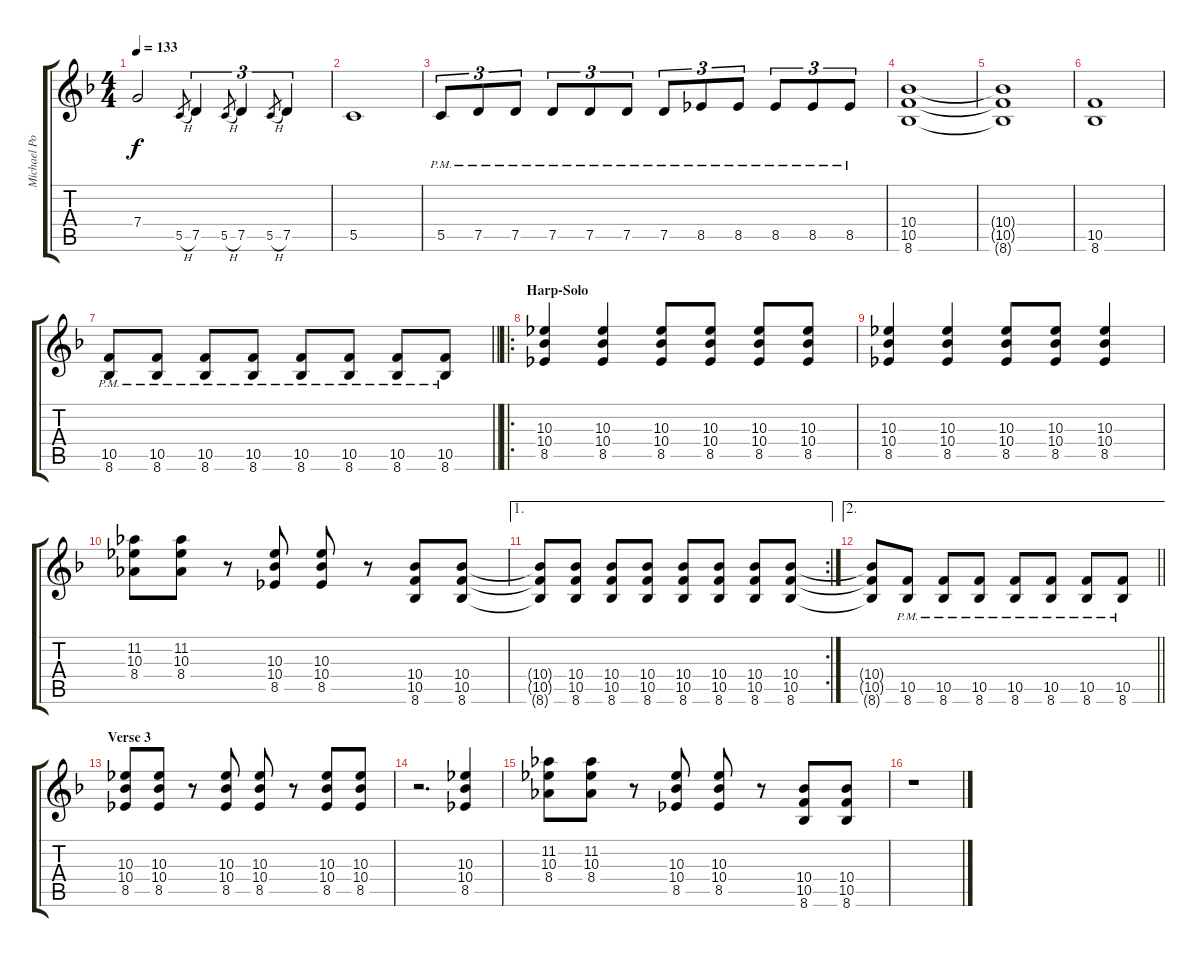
\track ("Michael Poulsen" "Michael Po") {instrument distortionguitar}
\staff {score tabs}
\tuning (D4 A3 F3 C3 G2 D2) {hide}
\ts (4 4)
\tempo 133
\clef g2
\ks f
7.4{t}.2{dy f} 5.5{h}.8{gr} 7.5.4{tu (3 2)} 5.5{h}.8{gr} 7.5.4{tu (3 2)} 5.5{h}.8{gr} 7.5.4{tu (3 2)} |
5.5.1 |
5.5{pm}.8{tu (3 2)} 7.5{pm}.8{tu (3 2)} 7.5{pm}.8{tu (3 2)} 7.5{pm}.8{tu (3 2)} 7.5{pm}.8{tu (3 2)} 7.5{pm}.8{tu (3 2)} 7.5{pm}.8{tu (3 2)} 8.5{pm}.8{tu (3 2)} 8.5{pm}.8{tu (3 2)} 8.5{pm}.8{tu (3 2)} 8.5{pm}.8{tu (3 2)} 8.5{pm}.8{tu (3 2)} |
(10.4 10.5 8.6).1 |
(10.4{t} 10.5{t} 8.6{t}).1 |
(10.5 8.6).1 |
\barLineRight lightlight
(10.5{pm} 8.6{pm}).8 (10.5{pm} 8.6{pm}).8 (10.5{pm} 8.6{pm}).8 (10.5{pm} 8.6{pm}).8 (10.5{pm} 8.6{pm}).8 (10.5{pm} 8.6{pm}).8 (10.5{pm} 8.6{pm}).8 (10.5{pm} 8.6{pm}).8 |
\ro
\section ("" "Harp-Solo")
(10.3 10.4 8.5).4 (10.3 10.4 8.5).4 (10.3 10.4 8.5).8 (10.3 10.4 8.5).8 (10.3 10.4 8.5).8 (10.3 10.4 8.5).8 |
(10.3 10.4 8.5).4 (10.3 10.4 8.5).4 (10.3 10.4 8.5).8 (10.3 10.4 8.5).8 (10.3 10.4 8.5).4 |
(11.2 10.3 8.4).8 (11.2 10.3 8.4).8 r.8 (10.3 10.4 8.5).8 (10.3 10.4 8.5).8 r.8 (10.4 10.5 8.6).8 (10.4 10.5 8.6).8 |
\ae 1
\rc 2
(10.4{t} 10.5{t} 8.6{t}).8 (10.4 10.5 8.6).8 (10.4 10.5 8.6).8 (10.4 10.5 8.6).8 (10.4 10.5 8.6).8 (10.4 10.5 8.6).8 (10.4 10.5 8.6).8 (10.4 10.5 8.6).8 |
\ae 2
\barLineRight lightlight
(10.4{t} 10.5{t} 8.6{t}).8 (10.5{pm} 8.6{pm}).8 (10.5{pm} 8.6{pm}).8 (10.5{pm} 8.6{pm}).8 (10.5{pm} 8.6{pm}).8 (10.5{pm} 8.6{pm}).8 (10.5{pm} 8.6{pm}).8 (10.5{pm} 8.6{pm}).8 |
\section ("" "Verse 3")
(10.3 10.4 8.5).8 (10.3 10.4 8.5).8 r.8 (10.3 10.4 8.5).8 (10.3 10.4 8.5).8 r.8 (10.3 10.4 8.5).8 (10.3 10.4 8.5).8 |
r.2{d} (10.3 10.4 8.5).4 |
(11.2 10.3 8.4).8 (11.2 10.3 8.4).8 r.8 (10.3 10.4 8.5).8 (10.3 10.4 8.5).8 r.8 (10.4 10.5 8.6).8 (10.4 10.5 8.6).8 |
r.1
